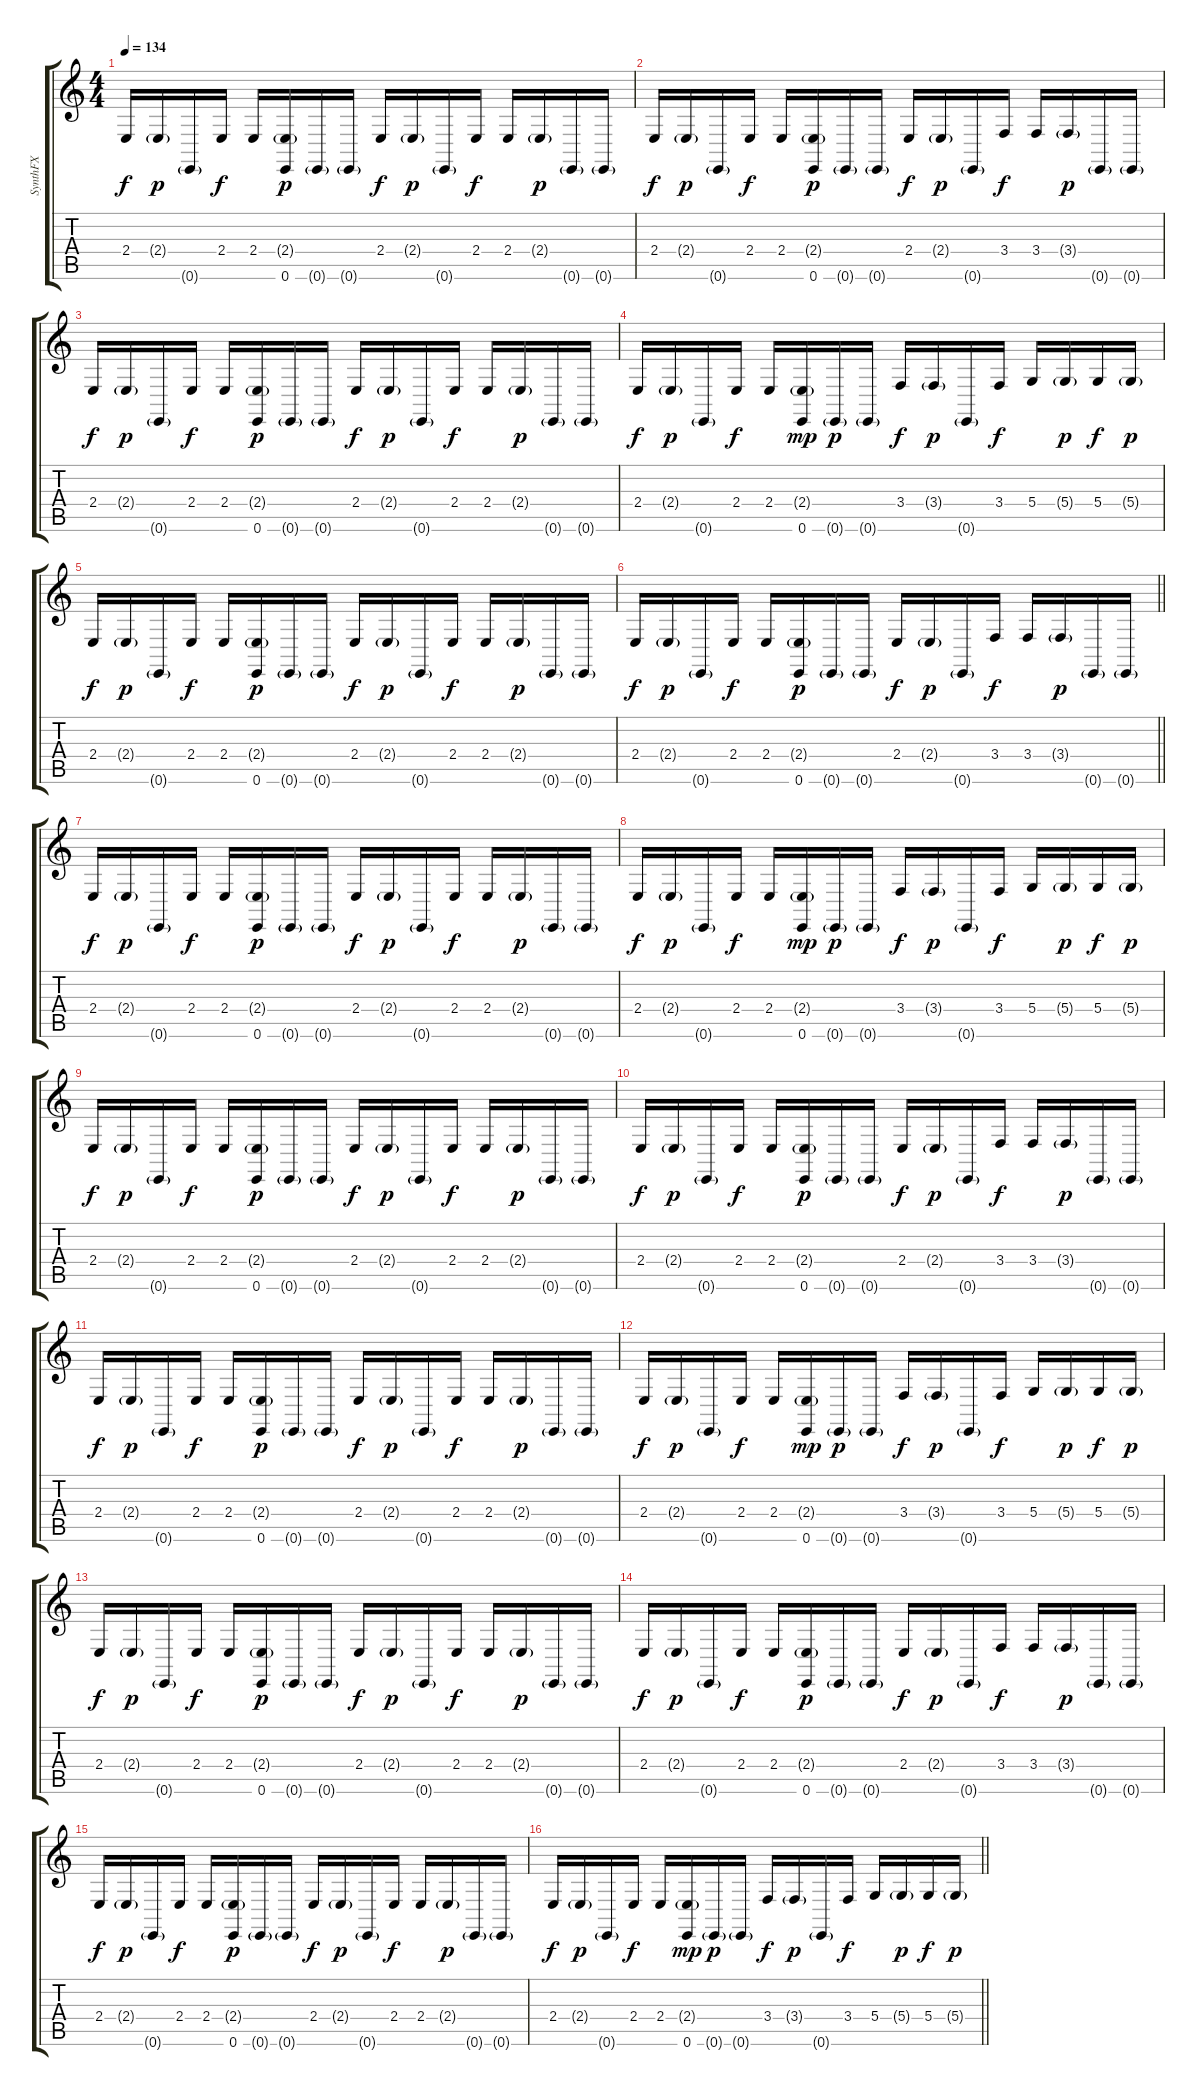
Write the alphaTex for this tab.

\track ("SynthFX" "SynthFX") {instrument lead8bassandlead}
\staff {score tabs}
\tuning (E4 B3 G3 D3 A2 E2) {hide}
\ts (4 4)
\tempo 134
\clef g2
\ks c
2.4.16{dy f} 2.4{g}.16{dy p} 0.6{g}.16 2.4.16{dy f} 2.4.16 (2.4{g} 0.6).16{dy p} 0.6{g}.16 0.6{g}.16 2.4.16{dy f} 2.4{g}.16{dy p} 0.6{g}.16 2.4.16{dy f} 2.4.16 2.4{g}.16{dy p} 0.6{g}.16 0.6{g}.16 |
2.4.16{dy f} 2.4{g}.16{dy p} 0.6{g}.16 2.4.16{dy f} 2.4.16 (2.4{g} 0.6).16{dy p} 0.6{g}.16 0.6{g}.16 2.4.16{dy f} 2.4{g}.16{dy p} 0.6{g}.16 3.4.16{dy f} 3.4.16 3.4{g}.16{dy p} 0.6{g}.16 0.6{g}.16 |
2.4.16{dy f} 2.4{g}.16{dy p} 0.6{g}.16 2.4.16{dy f} 2.4.16 (2.4{g} 0.6).16{dy p} 0.6{g}.16 0.6{g}.16 2.4.16{dy f} 2.4{g}.16{dy p} 0.6{g}.16 2.4.16{dy f} 2.4.16 2.4{g}.16{dy p} 0.6{g}.16 0.6{g}.16 |
2.4.16{dy f} 2.4{g}.16{dy p} 0.6{g}.16 2.4.16{dy f} 2.4.16 (2.4{g} 0.6).16{dy mp} 0.6{g}.16{dy p} 0.6{g}.16 3.4.16{dy f} 3.4{g}.16{dy p} 0.6{g}.16 3.4.16{dy f} 5.4.16 5.4{g}.16{dy p} 5.4.16{dy f} 5.4{g}.16{dy p} |
2.4.16{dy f} 2.4{g}.16{dy p} 0.6{g}.16 2.4.16{dy f} 2.4.16 (2.4{g} 0.6).16{dy p} 0.6{g}.16 0.6{g}.16 2.4.16{dy f} 2.4{g}.16{dy p} 0.6{g}.16 2.4.16{dy f} 2.4.16 2.4{g}.16{dy p} 0.6{g}.16 0.6{g}.16 |
\barLineRight lightlight
2.4.16{dy f} 2.4{g}.16{dy p} 0.6{g}.16 2.4.16{dy f} 2.4.16 (2.4{g} 0.6).16{dy p} 0.6{g}.16 0.6{g}.16 2.4.16{dy f} 2.4{g}.16{dy p} 0.6{g}.16 3.4.16{dy f} 3.4.16 3.4{g}.16{dy p} 0.6{g}.16 0.6{g}.16 |
\section ("" "")
2.4.16{dy f} 2.4{g}.16{dy p} 0.6{g}.16 2.4.16{dy f} 2.4.16 (2.4{g} 0.6).16{dy p} 0.6{g}.16 0.6{g}.16 2.4.16{dy f} 2.4{g}.16{dy p} 0.6{g}.16 2.4.16{dy f} 2.4.16 2.4{g}.16{dy p} 0.6{g}.16 0.6{g}.16 |
2.4.16{dy f} 2.4{g}.16{dy p} 0.6{g}.16 2.4.16{dy f} 2.4.16 (2.4{g} 0.6).16{dy mp} 0.6{g}.16{dy p} 0.6{g}.16 3.4.16{dy f} 3.4{g}.16{dy p} 0.6{g}.16 3.4.16{dy f} 5.4.16 5.4{g}.16{dy p} 5.4.16{dy f} 5.4{g}.16{dy p} |
2.4.16{dy f} 2.4{g}.16{dy p} 0.6{g}.16 2.4.16{dy f} 2.4.16 (2.4{g} 0.6).16{dy p} 0.6{g}.16 0.6{g}.16 2.4.16{dy f} 2.4{g}.16{dy p} 0.6{g}.16 2.4.16{dy f} 2.4.16 2.4{g}.16{dy p} 0.6{g}.16 0.6{g}.16 |
2.4.16{dy f} 2.4{g}.16{dy p} 0.6{g}.16 2.4.16{dy f} 2.4.16 (2.4{g} 0.6).16{dy p} 0.6{g}.16 0.6{g}.16 2.4.16{dy f} 2.4{g}.16{dy p} 0.6{g}.16 3.4.16{dy f} 3.4.16 3.4{g}.16{dy p} 0.6{g}.16 0.6{g}.16 |
2.4.16{dy f} 2.4{g}.16{dy p} 0.6{g}.16 2.4.16{dy f} 2.4.16 (2.4{g} 0.6).16{dy p} 0.6{g}.16 0.6{g}.16 2.4.16{dy f} 2.4{g}.16{dy p} 0.6{g}.16 2.4.16{dy f} 2.4.16 2.4{g}.16{dy p} 0.6{g}.16 0.6{g}.16 |
2.4.16{dy f} 2.4{g}.16{dy p} 0.6{g}.16 2.4.16{dy f} 2.4.16 (2.4{g} 0.6).16{dy mp} 0.6{g}.16{dy p} 0.6{g}.16 3.4.16{dy f} 3.4{g}.16{dy p} 0.6{g}.16 3.4.16{dy f} 5.4.16 5.4{g}.16{dy p} 5.4.16{dy f} 5.4{g}.16{dy p} |
2.4.16{dy f} 2.4{g}.16{dy p} 0.6{g}.16 2.4.16{dy f} 2.4.16 (2.4{g} 0.6).16{dy p} 0.6{g}.16 0.6{g}.16 2.4.16{dy f} 2.4{g}.16{dy p} 0.6{g}.16 2.4.16{dy f} 2.4.16 2.4{g}.16{dy p} 0.6{g}.16 0.6{g}.16 |
2.4.16{dy f} 2.4{g}.16{dy p} 0.6{g}.16 2.4.16{dy f} 2.4.16 (2.4{g} 0.6).16{dy p} 0.6{g}.16 0.6{g}.16 2.4.16{dy f} 2.4{g}.16{dy p} 0.6{g}.16 3.4.16{dy f} 3.4.16 3.4{g}.16{dy p} 0.6{g}.16 0.6{g}.16 |
2.4.16{dy f} 2.4{g}.16{dy p} 0.6{g}.16 2.4.16{dy f} 2.4.16 (2.4{g} 0.6).16{dy p} 0.6{g}.16 0.6{g}.16 2.4.16{dy f} 2.4{g}.16{dy p} 0.6{g}.16 2.4.16{dy f} 2.4.16 2.4{g}.16{dy p} 0.6{g}.16 0.6{g}.16 |
\barLineRight lightlight
2.4.16{dy f} 2.4{g}.16{dy p} 0.6{g}.16 2.4.16{dy f} 2.4.16 (2.4{g} 0.6).16{dy mp} 0.6{g}.16{dy p} 0.6{g}.16 3.4.16{dy f} 3.4{g}.16{dy p} 0.6{g}.16 3.4.16{dy f} 5.4.16 5.4{g}.16{dy p} 5.4.16{dy f} 5.4{g}.16{dy p}
